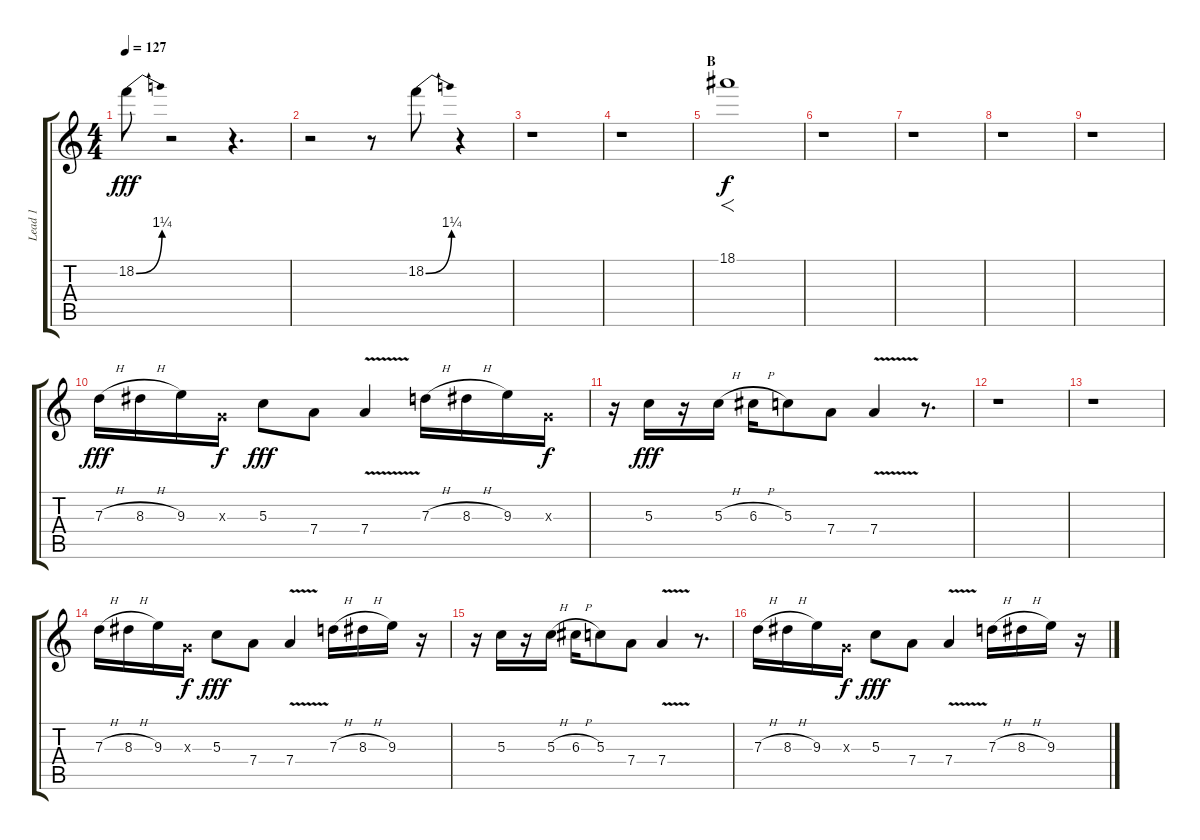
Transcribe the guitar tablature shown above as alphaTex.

\track ("Lead 1" "Lead 1") {instrument distortionguitar}
\staff {score tabs}
\tuning (E4 B3 G3 D3 A2 E2) {hide}
\ts (4 4)
\tempo 127
\clef g2
\ks c
18.2{be (bend 0 0 60 5)}.8{dy fff} r.2 r.4{d} |
r.2 r.8 18.2{be (bend 0 0 60 5)}.8 r.4 |
r.1{balance 10} |
r.1 |
\section ("" "B")
18.1.1{f dy f} |
r.1 |
r.1 |
r.1 |
r.1 |
7.3{h}.16{dy fff} 8.3{h}.16 9.3.16 0.3{x}.16{dy f} 5.3.8{dy fff} 7.4.8 7.4{v}.4 7.3{h}.16 8.3{h}.16 9.3.16 0.3{x}.16{dy f} |
r.16 5.3.16{dy fff} r.16 5.3{h}.16 6.3{h}.16 5.3.8 7.4.8 7.4{v}.4 r.8{d} |
r.1 |
r.1 |
7.3{h}.16 8.3{h}.16 9.3.16 0.3{x}.16{dy f} 5.3.8{dy fff} 7.4.8 7.4{v}.4 7.3{h}.16 8.3{h}.16 9.3.16 r.16 |
r.16 5.3.16 r.16 5.3{h}.16 6.3{h}.16 5.3.8 7.4.8 7.4{v}.4 r.8{d} |
7.3{h}.16 8.3{h}.16 9.3.16 0.3{x}.16{dy f} 5.3.8{dy fff} 7.4.8 7.4{v}.4 7.3{h}.16 8.3{h}.16 9.3.16 r.16
